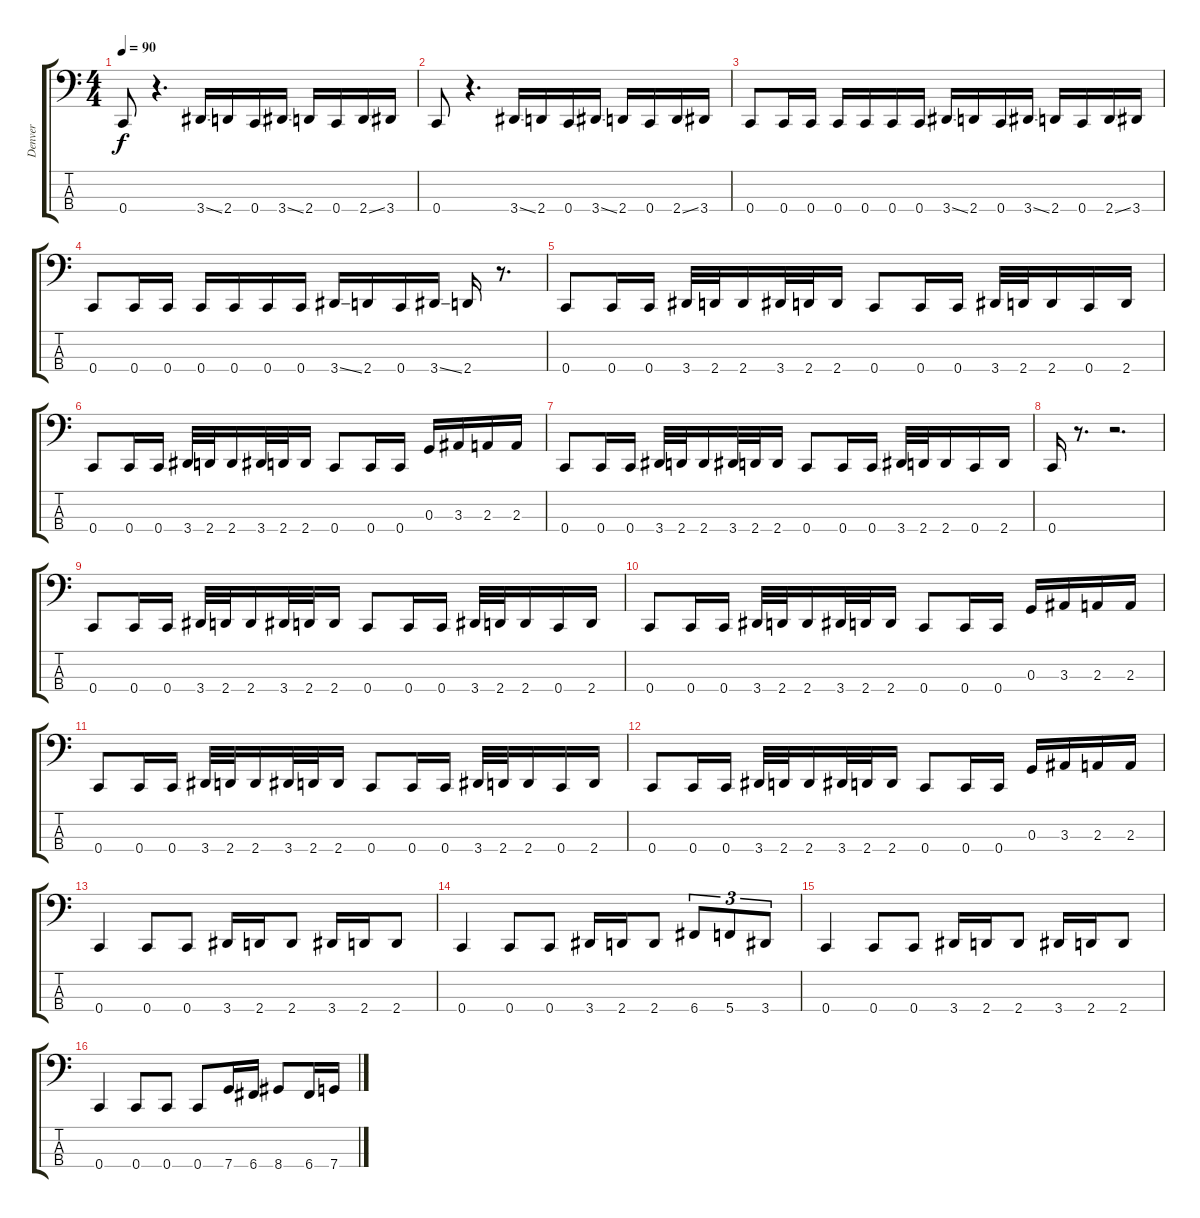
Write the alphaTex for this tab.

\track ("Denver" "Denver") {instrument electricbasspick}
\staff {score tabs}
\tuning (F2 C2 G1 C1) {hide}
\ts (4 4)
\tempo 90
\clef f4
\ks c
0.4.8{dy f instrument electricbasspick} r.4{d} 3.4{ss}.16 2.4.16 0.4.16 3.4{ss}.16 2.4.16 0.4.16 2.4{ss}.16 3.4.16 |
0.4.8 r.4{d} 3.4{ss}.16 2.4.16 0.4.16 3.4{ss}.16 2.4.16 0.4.16 2.4{ss}.16 3.4.16 |
0.4.8 0.4.16 0.4.16 0.4.16 0.4.16 0.4.16 0.4.16 3.4{ss}.16 2.4.16 0.4.16 3.4{ss}.16 2.4.16 0.4.16 2.4{ss}.16 3.4.16 |
0.4.8 0.4.16 0.4.16 0.4.16 0.4.16 0.4.16 0.4.16 3.4{ss}.16 2.4.16 0.4.16 3.4{ss}.16 2.4.16 r.8{d} |
0.4.8 0.4.16 0.4.16 3.4.32 2.4.32 2.4.16 3.4.32 2.4.32 2.4.16 0.4.8 0.4.16 0.4.16 3.4.32 2.4.32 2.4.16 0.4.16 2.4.16 |
0.4.8 0.4.16 0.4.16 3.4.32 2.4.32 2.4.16 3.4.32 2.4.32 2.4.16 0.4.8 0.4.16 0.4.16 0.3.16 3.3.16 2.3.16 2.3.16 |
0.4.8 0.4.16 0.4.16 3.4.32 2.4.32 2.4.16 3.4.32 2.4.32 2.4.16 0.4.8 0.4.16 0.4.16 3.4.32 2.4.32 2.4.16 0.4.16 2.4.16 |
0.4.16 r.8{d} r.2{d} |
0.4.8 0.4.16 0.4.16 3.4.32 2.4.32 2.4.16 3.4.32 2.4.32 2.4.16 0.4.8 0.4.16 0.4.16 3.4.32 2.4.32 2.4.16 0.4.16 2.4.16 |
0.4.8 0.4.16 0.4.16 3.4.32 2.4.32 2.4.16 3.4.32 2.4.32 2.4.16 0.4.8 0.4.16 0.4.16 0.3.16 3.3.16 2.3.16 2.3.16 |
0.4.8 0.4.16 0.4.16 3.4.32 2.4.32 2.4.16 3.4.32 2.4.32 2.4.16 0.4.8 0.4.16 0.4.16 3.4.32 2.4.32 2.4.16 0.4.16 2.4.16 |
0.4.8 0.4.16 0.4.16 3.4.32 2.4.32 2.4.16 3.4.32 2.4.32 2.4.16 0.4.8 0.4.16 0.4.16 0.3.16 3.3.16 2.3.16 2.3.16 |
0.4.4 0.4.8 0.4.8 3.4.16 2.4.16 2.4.8 3.4.16 2.4.16 2.4.8 |
0.4.4 0.4.8 0.4.8 3.4.16 2.4.16 2.4.8 6.4.8{tu (3 2)} 5.4.8{tu (3 2)} 3.4.8{tu (3 2)} |
0.4.4 0.4.8 0.4.8 3.4.16 2.4.16 2.4.8 3.4.16 2.4.16 2.4.8 |
0.4.4 0.4.8 0.4.8 0.4.8 7.4.16 6.4.16 8.4.8 6.4.16 7.4.16
